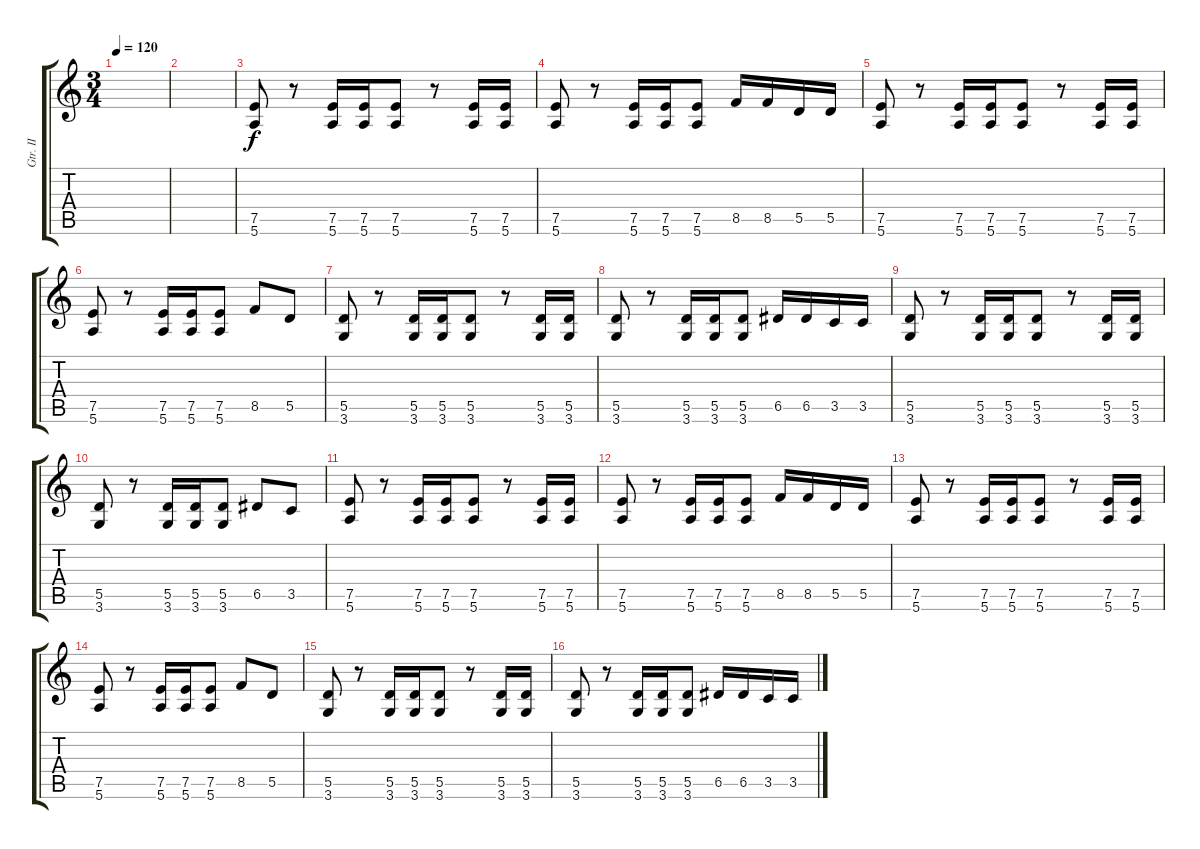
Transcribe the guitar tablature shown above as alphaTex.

\track ("Gtr. II" "Gtr. II") {instrument distortionguitar}
\staff {score tabs}
\tuning (E4 B3 G3 D3 A2 E2) {hide}
\ts (3 4)
\tempo 120
\clef g2
\ks c
|
|
(7.5 5.6).8 r.8 (7.5 5.6).16 (7.5 5.6).16 (7.5 5.6).8 r.8 (7.5 5.6).16 (7.5 5.6).16 |
(7.5 5.6).8 r.8 (7.5 5.6).16 (7.5 5.6).16 (7.5 5.6).8 8.5.16 8.5.16 5.5.16 5.5.16 |
(7.5 5.6).8 r.8 (7.5 5.6).16 (7.5 5.6).16 (7.5 5.6).8 r.8 (7.5 5.6).16 (7.5 5.6).16 |
(7.5 5.6).8 r.8 (7.5 5.6).16 (7.5 5.6).16 (7.5 5.6).8 8.5.8 5.5.8 |
(5.5 3.6).8 r.8 (5.5 3.6).16 (5.5 3.6).16 (5.5 3.6).8 r.8 (5.5 3.6).16 (5.5 3.6).16 |
(5.5 3.6).8 r.8 (5.5 3.6).16 (5.5 3.6).16 (5.5 3.6).8 6.5.16 6.5.16 3.5.16 3.5.16 |
(5.5 3.6).8 r.8 (5.5 3.6).16 (5.5 3.6).16 (5.5 3.6).8 r.8 (5.5 3.6).16 (5.5 3.6).16 |
(5.5 3.6).8 r.8 (5.5 3.6).16 (5.5 3.6).16 (5.5 3.6).8 6.5.8 3.5.8 |
(7.5 5.6).8 r.8 (7.5 5.6).16 (7.5 5.6).16 (7.5 5.6).8 r.8 (7.5 5.6).16 (7.5 5.6).16 |
(7.5 5.6).8 r.8 (7.5 5.6).16 (7.5 5.6).16 (7.5 5.6).8 8.5.16 8.5.16 5.5.16 5.5.16 |
(7.5 5.6).8 r.8 (7.5 5.6).16 (7.5 5.6).16 (7.5 5.6).8 r.8 (7.5 5.6).16 (7.5 5.6).16 |
(7.5 5.6).8 r.8 (7.5 5.6).16 (7.5 5.6).16 (7.5 5.6).8 8.5.8 5.5.8 |
(5.5 3.6).8 r.8 (5.5 3.6).16 (5.5 3.6).16 (5.5 3.6).8 r.8 (5.5 3.6).16 (5.5 3.6).16 |
(5.5 3.6).8 r.8 (5.5 3.6).16 (5.5 3.6).16 (5.5 3.6).8 6.5.16 6.5.16 3.5.16 3.5.16
